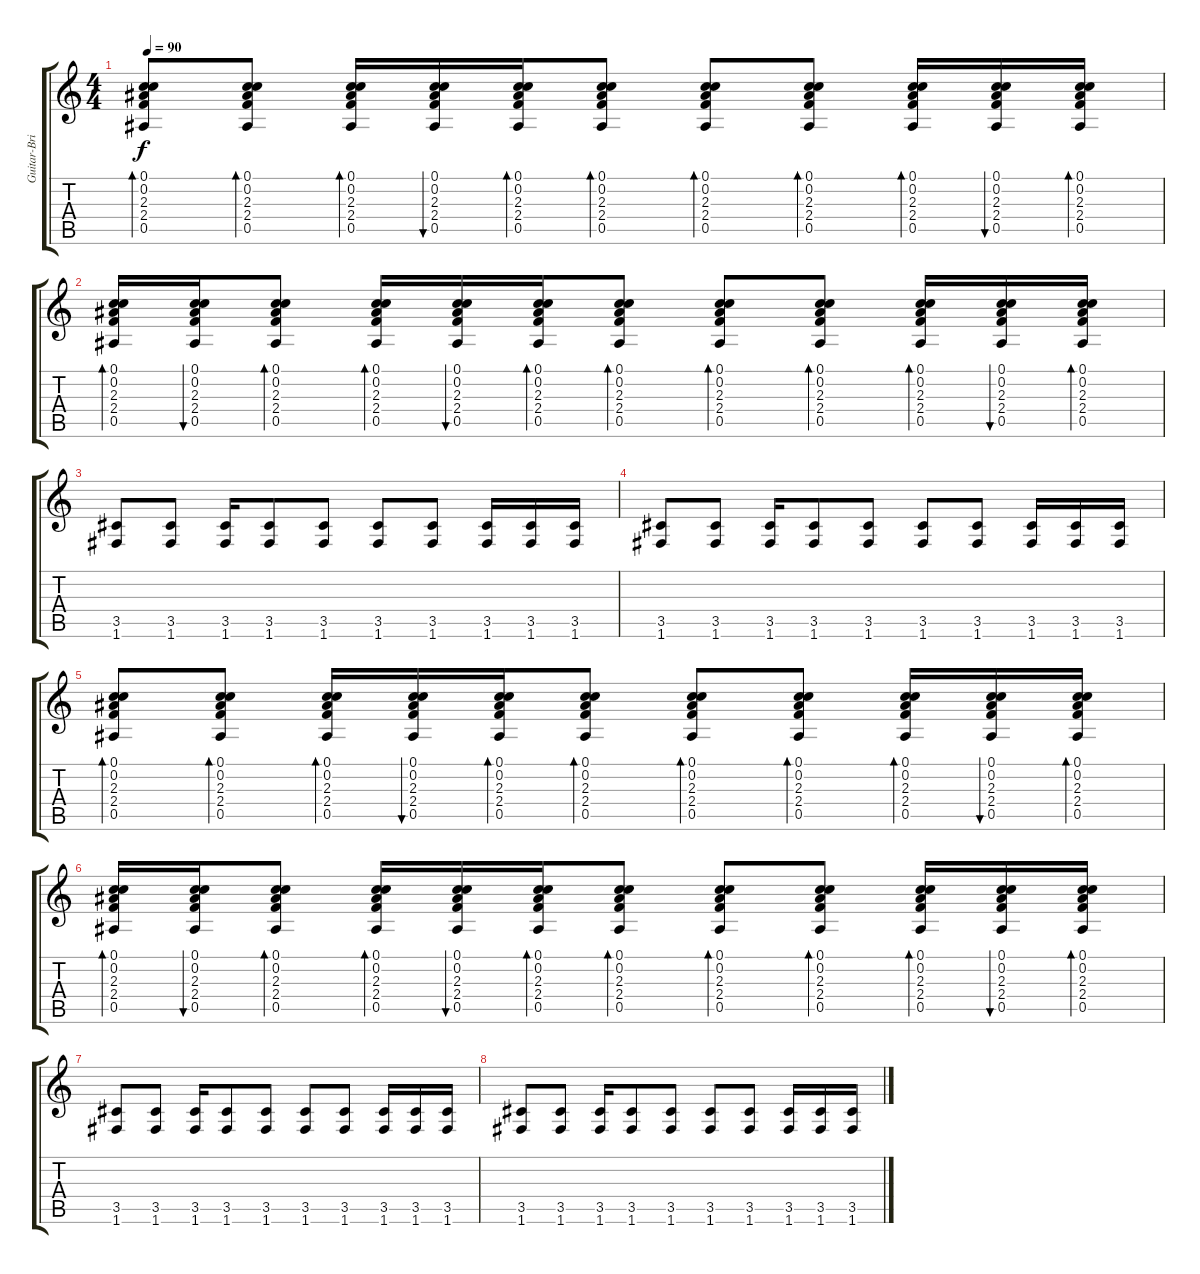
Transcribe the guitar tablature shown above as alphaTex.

\track ("Guitar-Brian" "Guitar-Bri") {instrument electricguitarjazz}
\staff {score tabs}
\tuning (C4 C4 Ab3 Eb3 Bb2 F2) {hide}
\ts (4 4)
\tempo 90
\clef g2
\ks c
(0.1 0.2 2.3 2.4 0.5).8{bd 60 dy f volume 10} (0.1 0.2 2.3 2.4 0.5).8{bd 60} (0.1 0.2 2.3 2.4 0.5).16{bd 60} (0.1 0.2 2.3 2.4 0.5).16{bu 60} (0.1 0.2 2.3 2.4 0.5).16{bd 60} (0.1 0.2 2.3 2.4 0.5).8{bd 60} (0.1 0.2 2.3 2.4 0.5).8{bd 60} (0.1 0.2 2.3 2.4 0.5).8{bd 60} (0.1 0.2 2.3 2.4 0.5).16{bd 60} (0.1 0.2 2.3 2.4 0.5).16{bu 60} (0.1 0.2 2.3 2.4 0.5).16{bd 60} |
(0.1 0.2 2.3 2.4 0.5).16{bd 60} (0.1 0.2 2.3 2.4 0.5).16{bu 60} (0.1 0.2 2.3 2.4 0.5).8{bd 60} (0.1 0.2 2.3 2.4 0.5).16{bd 60} (0.1 0.2 2.3 2.4 0.5).16{bu 60} (0.1 0.2 2.3 2.4 0.5).16{bd 60} (0.1 0.2 2.3 2.4 0.5).8{bd 60} (0.1 0.2 2.3 2.4 0.5).8{bd 60} (0.1 0.2 2.3 2.4 0.5).8{bd 60} (0.1 0.2 2.3 2.4 0.5).16{bd 60} (0.1 0.2 2.3 2.4 0.5).16{bu 60} (0.1 0.2 2.3 2.4 0.5).16{bd 60} |
(3.5 1.6).8{volume 12} (3.5 1.6).8 (3.5 1.6).16 (3.5 1.6).8 (3.5 1.6).8 (3.5 1.6).8 (3.5 1.6).8 (3.5 1.6).16 (3.5 1.6).16 (3.5 1.6).16 |
(3.5 1.6).8 (3.5 1.6).8 (3.5 1.6).16 (3.5 1.6).8 (3.5 1.6).8 (3.5 1.6).8 (3.5 1.6).8 (3.5 1.6).16 (3.5 1.6).16 (3.5 1.6).16 |
(0.1 0.2 2.3 2.4 0.5).8{bd 60 volume 10} (0.1 0.2 2.3 2.4 0.5).8{bd 60} (0.1 0.2 2.3 2.4 0.5).16{bd 60} (0.1 0.2 2.3 2.4 0.5).16{bu 60} (0.1 0.2 2.3 2.4 0.5).16{bd 60} (0.1 0.2 2.3 2.4 0.5).8{bd 60} (0.1 0.2 2.3 2.4 0.5).8{bd 60} (0.1 0.2 2.3 2.4 0.5).8{bd 60} (0.1 0.2 2.3 2.4 0.5).16{bd 60} (0.1 0.2 2.3 2.4 0.5).16{bu 60} (0.1 0.2 2.3 2.4 0.5).16{bd 60} |
(0.1 0.2 2.3 2.4 0.5).16{bd 60} (0.1 0.2 2.3 2.4 0.5).16{bu 60} (0.1 0.2 2.3 2.4 0.5).8{bd 60} (0.1 0.2 2.3 2.4 0.5).16{bd 60} (0.1 0.2 2.3 2.4 0.5).16{bu 60} (0.1 0.2 2.3 2.4 0.5).16{bd 60} (0.1 0.2 2.3 2.4 0.5).8{bd 60} (0.1 0.2 2.3 2.4 0.5).8{bd 60} (0.1 0.2 2.3 2.4 0.5).8{bd 60} (0.1 0.2 2.3 2.4 0.5).16{bd 60} (0.1 0.2 2.3 2.4 0.5).16{bu 60} (0.1 0.2 2.3 2.4 0.5).16{bd 60} |
(3.5 1.6).8{volume 12} (3.5 1.6).8 (3.5 1.6).16 (3.5 1.6).8 (3.5 1.6).8 (3.5 1.6).8 (3.5 1.6).8 (3.5 1.6).16 (3.5 1.6).16 (3.5 1.6).16 |
(3.5 1.6).8 (3.5 1.6).8 (3.5 1.6).16 (3.5 1.6).8 (3.5 1.6).8 (3.5 1.6).8 (3.5 1.6).8 (3.5 1.6).16 (3.5 1.6).16 (3.5 1.6).16
